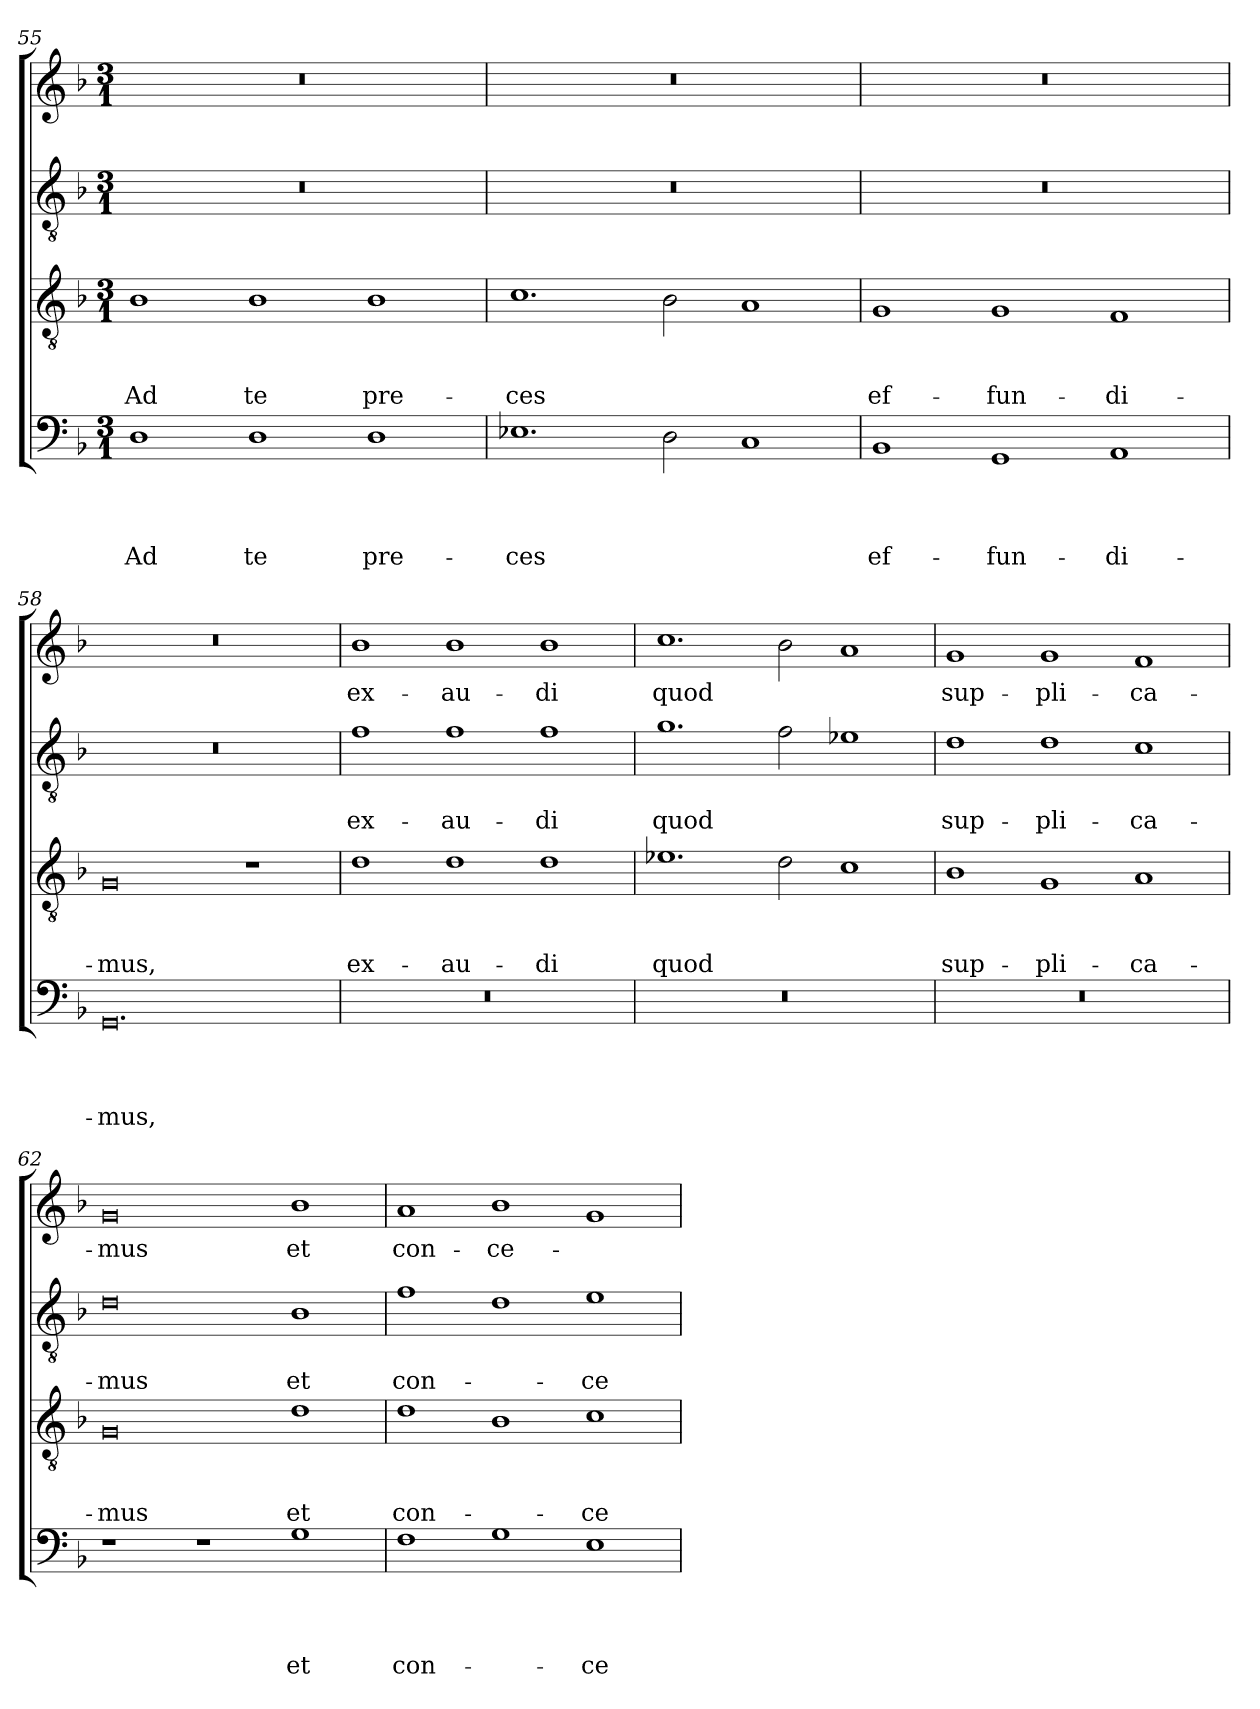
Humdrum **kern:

**kern	**text	**text	**text	**text	**kern	**text	**text	**text	**kern	**text	**text	**kern	**text
*part4	*part4	*part4	*part4	*part4	*part3	*part3	*part3	*part3	*part2	*part2	*part2	*part1	*part1
*staff4	*staff4	*staff4	*staff4	*staff4	*staff3	*staff3	*staff3	*staff3	*staff2	*staff2	*staff2	*staff1	*staff1
!!LO:LB:g=z
*clefF4	*	*	*	*	*clefGv2	*	*	*	*clefGv2	*	*	*clefG2	*
*k[b-]	*	*	*	*	*k[b-]	*	*	*	*k[b-]	*	*	*k[b-]	*
*F:	*	*	*	*	*F:	*	*	*	*F:	*	*	*F:	*
*M3/1	*	*	*	*	*M3/1	*	*	*	*M3/1	*	*	*M3/1	*
=55	=55	=55	=55	=55	=55	=55	=55	=55	=55	=55	=55	=55	=55
1D	.	.	.	Ad	1B-	.	.	Ad	0.r	.	.	0.r	.
1D	.	.	.	te	1B-	.	.	te	.	.	.	.	.
1D	.	.	.	pre-	1B-	.	.	pre-	.	.	.	.	.
=56	=56	=56	=56	=56	=56	=56	=56	=56	=56	=56	=56	=56	=56
1.E-X	.	.	.	-ces	1.c	.	.	-ces	0.r	.	.	0.r	.
2D\	.	.	.	.	2B-\	.	.	.	.	.	.	.	.
1C	.	.	.	.	1A	.	.	.	.	.	.	.	.
=57	=57	=57	=57	=57	=57	=57	=57	=57	=57	=57	=57	=57	=57
1BB-	.	.	.	ef-	1G	.	.	ef-	0.r	.	.	0.r	.
1GG	.	.	.	-fun-	1G	.	.	-fun-	.	.	.	.	.
1AA	.	.	.	-di-	1F	.	.	-di-	.	.	.	.	.
=58	=58	=58	=58	=58	=58	=58	=58	=58	=58	=58	=58	=58	=58
0.GG	.	.	.	-mus,	0G	.	.	-mus,	0.r	.	.	0.r	.
.	.	.	.	.	1r	.	.	.	.	.	.	.	.
=59	=59	=59	=59	=59	=59	=59	=59	=59	=59	=59	=59	=59	=59
0.r	.	.	.	.	1d	.	.	ex-	1f	.	ex-	1b-	ex-
.	.	.	.	.	1d	.	.	-au-	1f	.	-au-	1b-	-au-
.	.	.	.	.	1d	.	.	-di	1f	.	-di	1b-	-di
=60	=60	=60	=60	=60	=60	=60	=60	=60	=60	=60	=60	=60	=60
0.r	.	.	.	.	1.e-X	.	.	quod	1.g	.	quod	1.cc	quod
.	.	.	.	.	2d\	.	.	.	2f\	.	.	2b-\	.
.	.	.	.	.	1c	.	.	.	1e-X	.	.	1a	.
=61	=61	=61	=61	=61	=61	=61	=61	=61	=61	=61	=61	=61	=61
0.r	.	.	.	.	1B-	.	.	sup-	1d	.	sup-	1g	sup-
.	.	.	.	.	1G	.	.	-pli-	1d	.	-pli-	1g	-pli-
.	.	.	.	.	1A	.	.	-ca-	1c	.	-ca-	1f	-ca-
=62	=62	=62	=62	=62	=62	=62	=62	=62	=62	=62	=62	=62	=62
1r	.	.	.	.	0G	.	.	-mus	0d	.	-mus	0g	-mus
1r	.	.	.	.	.	.	.	.	.	.	.	.	.
1G	.	.	.	et	1d	.	.	et	1B-	.	et	1b-	et
!!LO:LB:g=z
=63	=63	=63	=63	=63	=63	=63	=63	=63	=63	=63	=63	=63	=63
1F	.	.	.	con-	1d	.	.	con-	1f	.	con-	1a	con-
1G	.	.	.	.	1B-	.	.	.	1d	.	.	1b-	-ce-
1E	.	.	.	-ce-	1c	.	.	-ce-	1e	.	-ce-	1g	.
=	=	=	=	=	=	=	=	=	=	=	=	=	=
*-	*-	*-	*-	*-	*-	*-	*-	*-	*-	*-	*-	*-	*-
